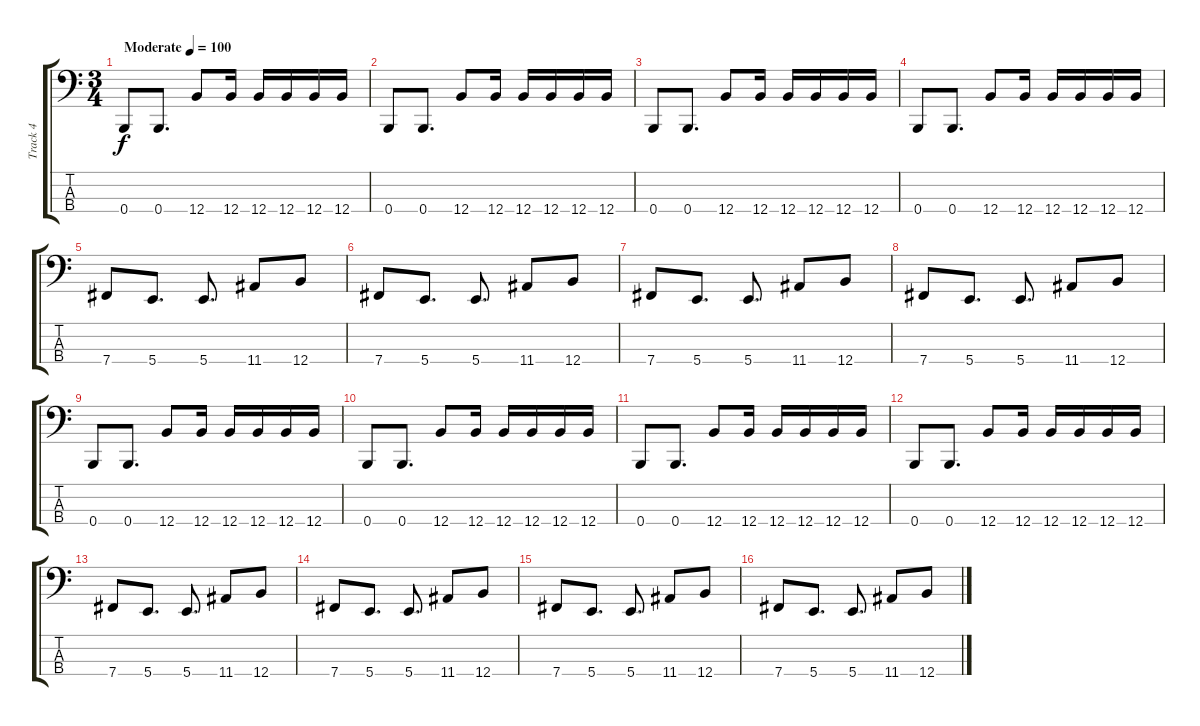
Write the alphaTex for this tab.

\track ("Track 4" "Track 4") {instrument electricbassfinger}
\staff {score tabs}
\tuning (E2 B1 Gb1 B0) {hide}
\ts (3 4)
\tempo (100 "Moderate")
\clef f4
\ks c
0.4.8{dy f instrument electricbassfinger} 0.4.8{d} 12.4.8 12.4.16 12.4.16 12.4.16 12.4.16 12.4.16 |
0.4.8 0.4.8{d} 12.4.8 12.4.16 12.4.16 12.4.16 12.4.16 12.4.16 |
0.4.8 0.4.8{d} 12.4.8 12.4.16 12.4.16 12.4.16 12.4.16 12.4.16 |
0.4.8 0.4.8{d} 12.4.8 12.4.16 12.4.16 12.4.16 12.4.16 12.4.16 |
7.4.8 5.4.8{d} 5.4.8{d} 11.4.8 12.4.8 |
7.4.8 5.4.8{d} 5.4.8{d} 11.4.8 12.4.8 |
7.4.8 5.4.8{d} 5.4.8{d} 11.4.8 12.4.8 |
7.4.8 5.4.8{d} 5.4.8{d} 11.4.8 12.4.8 |
0.4.8 0.4.8{d} 12.4.8 12.4.16 12.4.16 12.4.16 12.4.16 12.4.16 |
0.4.8 0.4.8{d} 12.4.8 12.4.16 12.4.16 12.4.16 12.4.16 12.4.16 |
0.4.8 0.4.8{d} 12.4.8 12.4.16 12.4.16 12.4.16 12.4.16 12.4.16 |
0.4.8 0.4.8{d} 12.4.8 12.4.16 12.4.16 12.4.16 12.4.16 12.4.16 |
7.4.8 5.4.8{d} 5.4.8{d} 11.4.8 12.4.8 |
7.4.8 5.4.8{d} 5.4.8{d} 11.4.8 12.4.8 |
7.4.8 5.4.8{d} 5.4.8{d} 11.4.8 12.4.8 |
7.4.8 5.4.8{d} 5.4.8{d} 11.4.8 12.4.8
